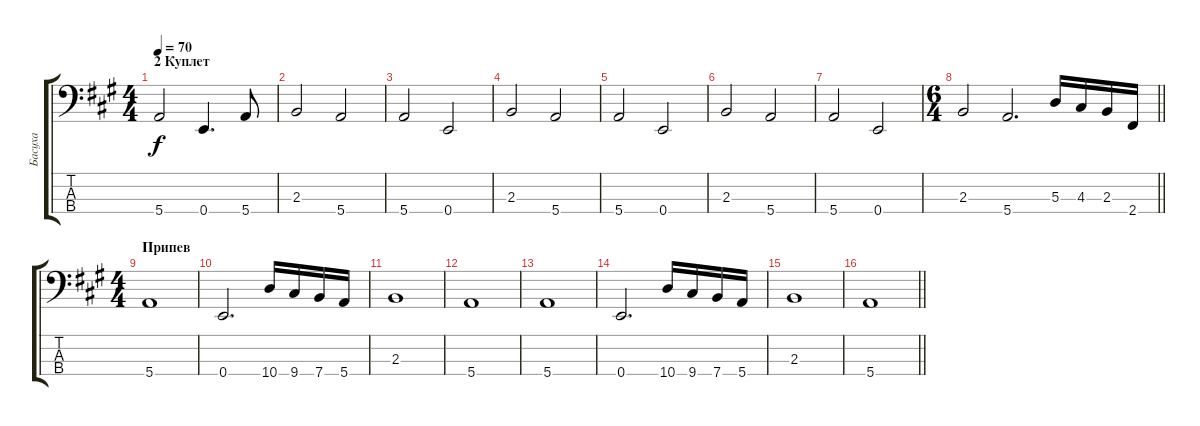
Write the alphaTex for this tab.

\track ("Басуха" "Басуха") {instrument electricbassfinger}
\staff {score tabs}
\tuning (G2 D2 A1 E1) {hide}
\ts (4 4)
\section ("" "2 Куплет")
\tempo 70
\clef f4
\ks a
5.4.2{dy f} 0.4.4{d} 5.4.8 |
2.3.2 5.4.2 |
5.4.2 0.4.2 |
2.3.2 5.4.2 |
5.4.2 0.4.2 |
2.3.2 5.4.2 |
5.4.2 0.4.2 |
\ts (6 4)
\barLineRight lightlight
2.3.2 5.4.2{d} 5.3.16 4.3.16 2.3.16 2.4.16 |
\ts (4 4)
\section ("" "Припев")
5.4.1 |
0.4.2{d} 10.4.16 9.4.16 7.4.16 5.4.16 |
2.3.1 |
5.4.1 |
5.4.1 |
0.4.2{d} 10.4.16 9.4.16 7.4.16 5.4.16 |
2.3.1 |
\barLineRight lightlight
5.4.1
